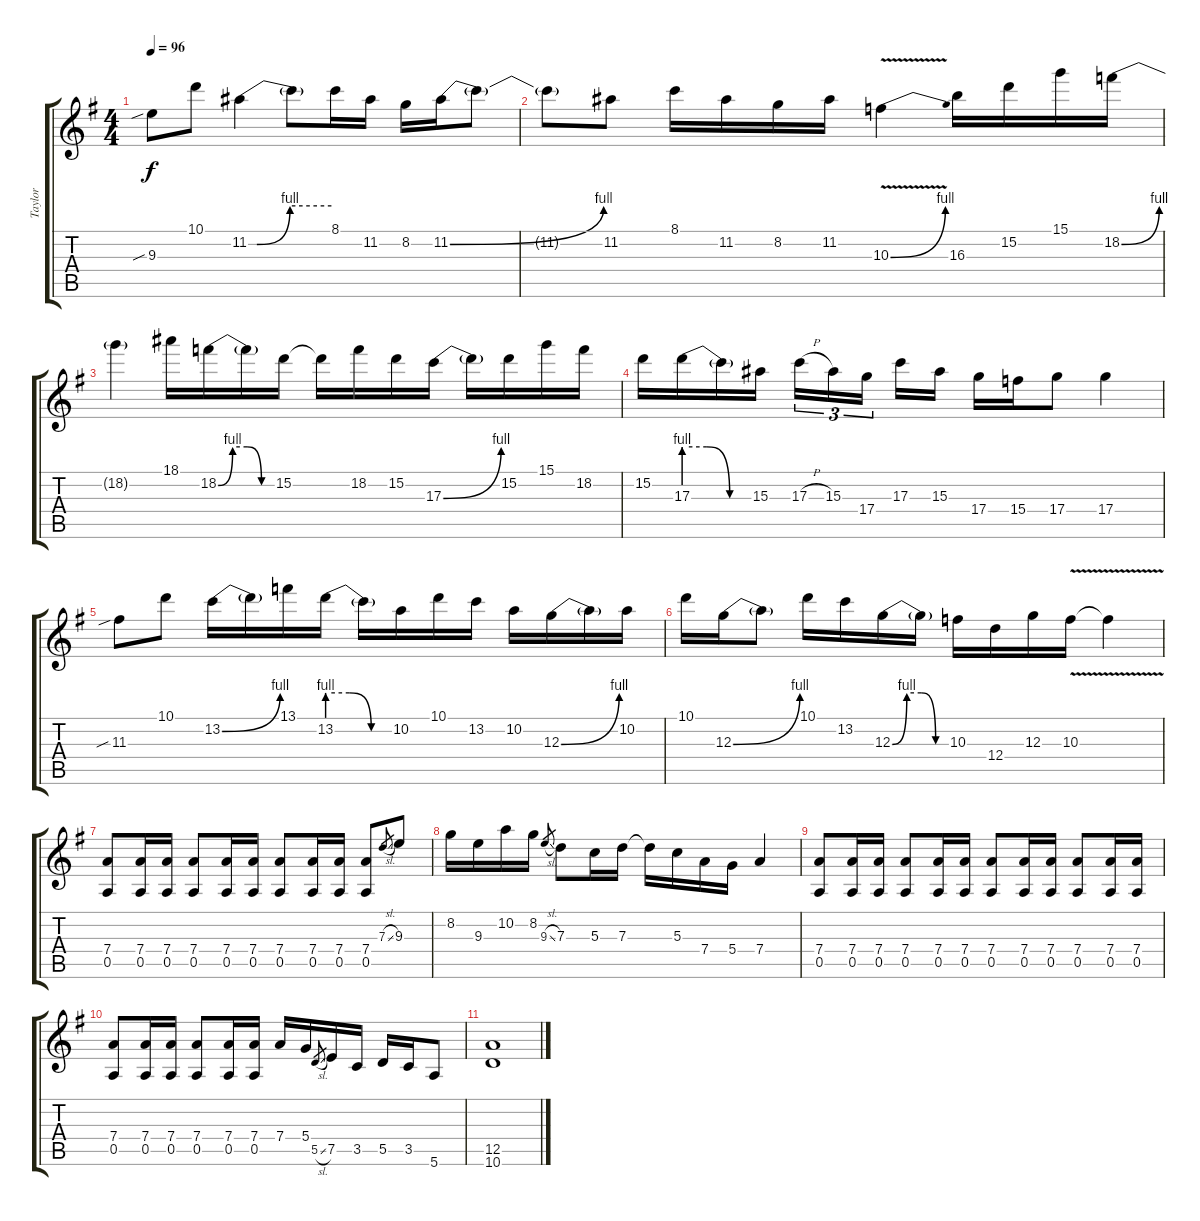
\track ("Taylor" "Taylor") {instrument overdrivenguitar}
\staff {score tabs}
\tuning (E4 B3 G3 D3 A2 E2) {hide}
\ts (4 4)
\tempo 96
\clef g2
\ks g
9.3{sib}.8{dy f} 10.1.8 11.2{be (custom 0 0 6 0 30 4 60 4)}.4 11.2{t}.8 8.1.16 11.2.16 8.2.16 11.2{be (bend 0 0 60 4)}.16 11.2{t}.8 |
11.2{t}.8 11.2.8 8.1.16 11.2.16 8.2.16 11.2.16 10.3{be (bend 0 0 60 4) v}.4 16.3.16 15.2.16 15.1.16 18.2{be (bend 0 0 60 4)}.16 |
18.2{t}.4 18.1.16 18.2{be (custom 0 0 15 4 30 4 45 0 60 0)}.16 18.2{t}.16 15.2.16 15.2{t}.16 18.2.16 15.2.16 17.3{be (bend 0 0 60 4)}.16 17.3{t}.16 15.2.16 15.1.16 18.2.16 |
15.2.16 17.3{be (custom 0 4 20 4 40 0 60 0)}.16 17.3{t}.16 15.3.16 17.3{h}.16{tu (3 2)} 15.3.16{tu (3 2)} 17.4.16{tu (3 2)} 17.3.16 15.3.16 17.4.16 15.4.16 17.4.8 17.4.4 |
11.3{sib}.8 10.1.8 13.2{be (bend 0 0 60 4)}.16 13.2{t}.16 13.1.16 13.2{be (custom 0 4 20 4 40 0 60 0)}.16 13.2{t}.16 10.2.16 10.1.16 13.2.16 10.2.16 12.3{be (bend 0 0 60 4)}.16 12.3{t}.16 10.2.16 |
10.1.16 12.3{be (bend 0 0 60 4)}.16 12.3{t}.8 10.1.16 13.2.16 12.3{be (custom 0 0 15 4 30 4 45 0 60 0)}.16 12.3{t}.16 10.3.16 12.4.16 12.3.16 10.3{v}.16 10.3{t}.4 |
(7.4 0.5).8 (7.4 0.5).16 (7.4 0.5).16 (7.4 0.5).8 (7.4 0.5).16 (7.4 0.5).16 (7.4 0.5).8 (7.4 0.5).16 (7.4 0.5).16 (7.4 0.5).8 7.3{sl}.8{gr} 9.3.8 |
8.2.16 9.3.16 10.2.16 8.2.16 9.3{sl}.8{gr} 7.3.8 5.3.16 7.3.16 7.3{t}.16 5.3.16 7.4.16 5.4.16 7.4.4 |
(7.4 0.5).8 (7.4 0.5).16 (7.4 0.5).16 (7.4 0.5).8 (7.4 0.5).16 (7.4 0.5).16 (7.4 0.5).8 (7.4 0.5).16 (7.4 0.5).16 (7.4 0.5).8 (7.4 0.5).16 (7.4 0.5).16 |
(7.4 0.5).8 (7.4 0.5).16 (7.4 0.5).16 (7.4 0.5).8 (7.4 0.5).16 (7.4 0.5).16 7.4.16 5.4.16 5.5{sl}.8{gr} 7.5.16 3.5.16 5.5.16 3.5.16 5.6.8 |
(12.5 10.6).1
